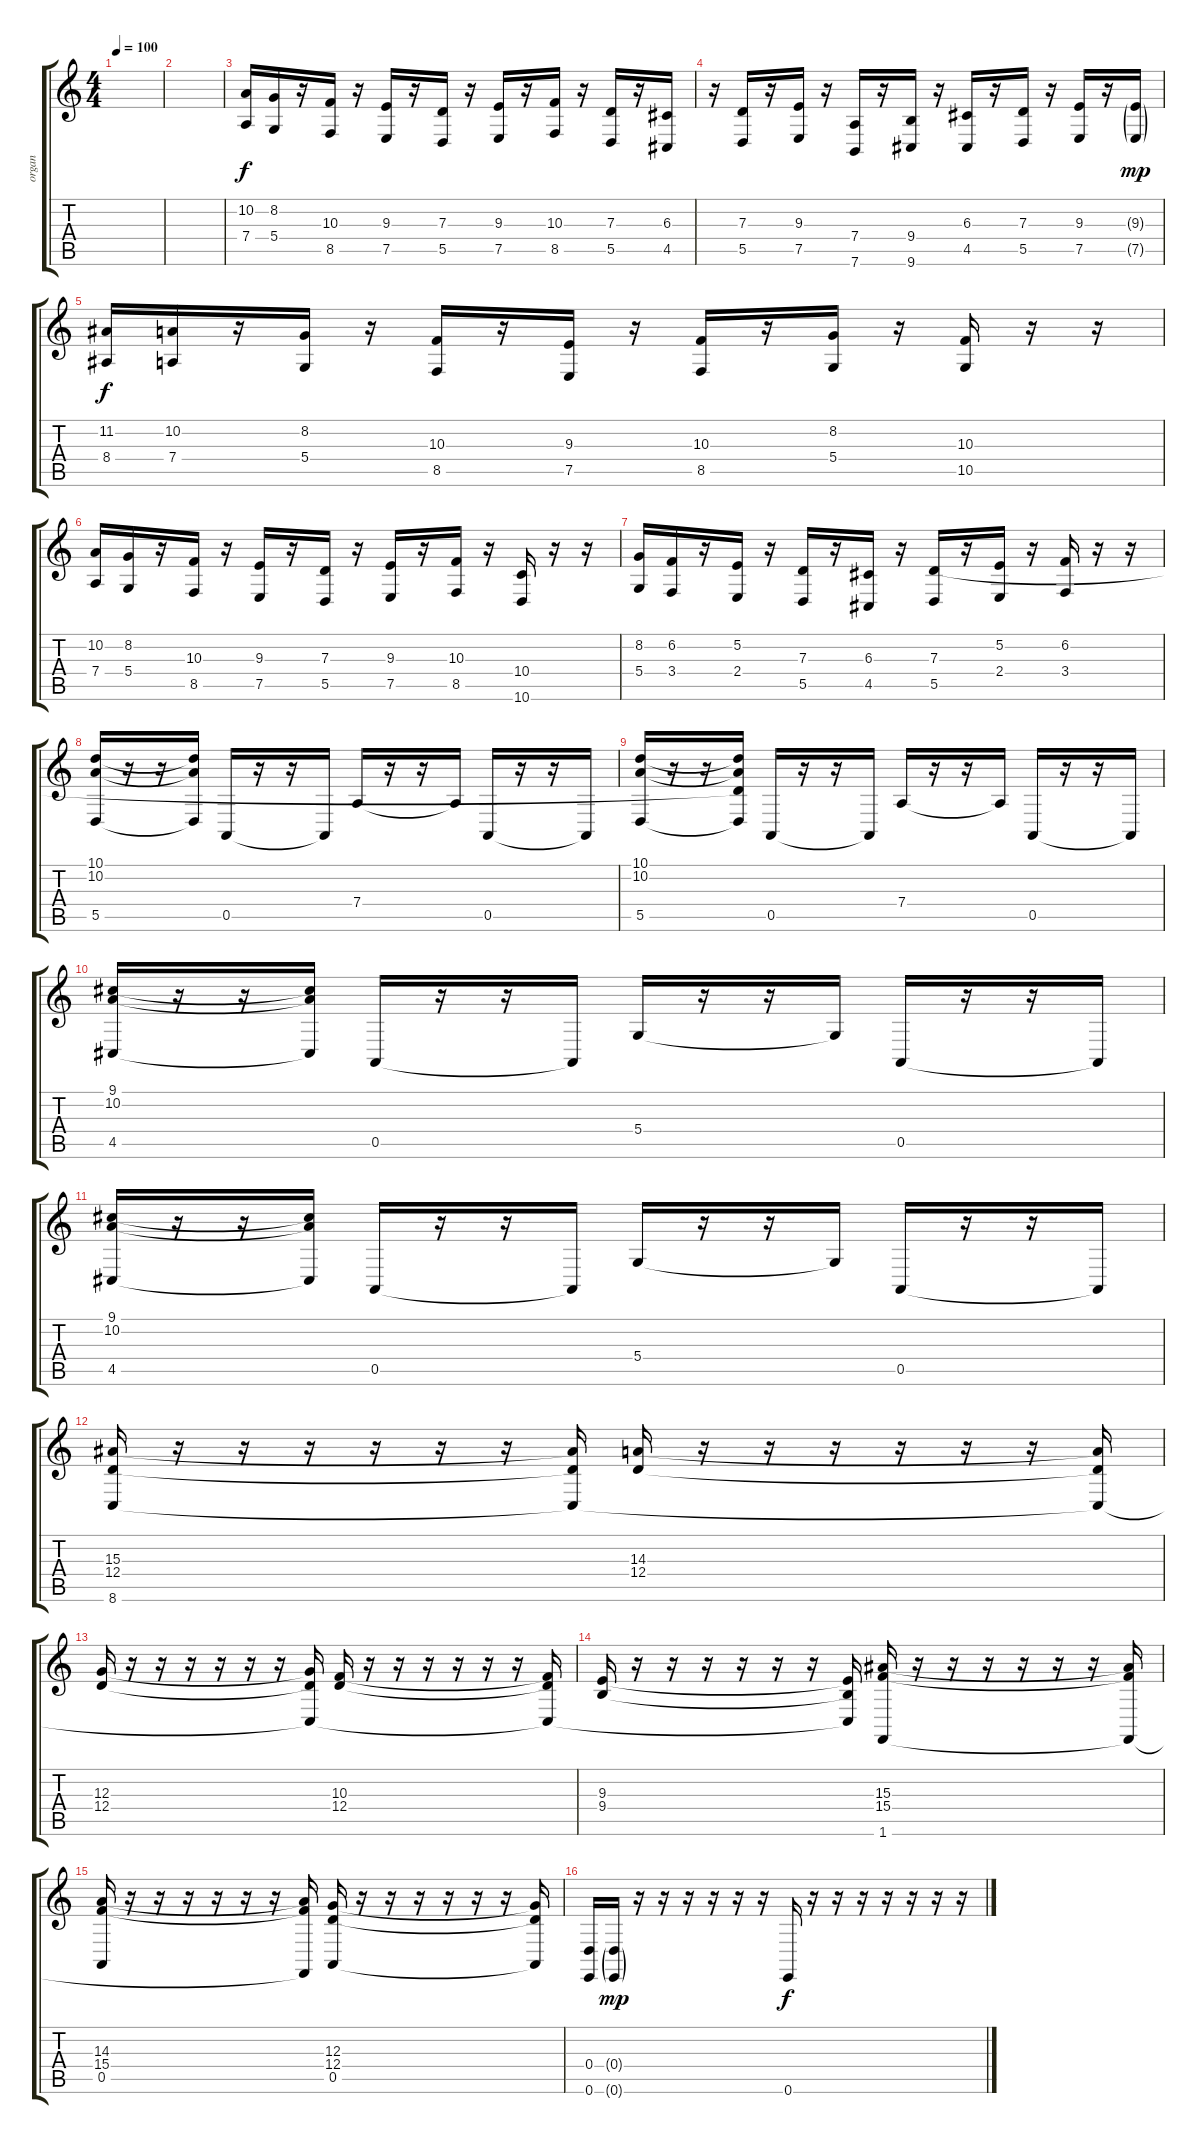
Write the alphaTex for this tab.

\track ("organ" "organ") {instrument percussiveorgan}
\staff {score tabs}
\tuning (E4 B3 G3 D3 A2 E2) {hide}
\ts (4 4)
\tempo 100
\clef g2
\ks c
|
|
(10.2 7.4).16 (8.2 5.4).16 r.16 (10.3 8.5).16 r.16 (9.3 7.5).16 r.16 (7.3 5.5).16 r.16 (9.3 7.5).16 r.16 (10.3 8.5).16 r.16 (7.3 5.5).16 r.16 (6.3 4.5).16 |
r.16 (7.3 5.5).16 r.16 (9.3 7.5).16 r.16 (7.4 7.6).16 r.16 (9.4 9.6).16 r.16 (6.3 4.5).16 r.16 (7.3 5.5).16 r.16 (9.3 7.5).16 r.16 (9.3{g} 7.5{g}).16{dy mp} |
(11.2 8.4).16{dy f} (10.2 7.4).16 r.16 (8.2 5.4).16 r.16 (10.3 8.5).16 r.16 (9.3 7.5).16 r.16 (10.3 8.5).16 r.16 (8.2 5.4).16 r.16 (10.3 10.5).16 r.16 r.16 |
(10.2 7.4).16 (8.2 5.4).16 r.16 (10.3 8.5).16 r.16 (9.3 7.5).16 r.16 (7.3 5.5).16 r.16 (9.3 7.5).16 r.16 (10.3 8.5).16 r.16 (10.4 10.6).16 r.16 r.16 |
(8.2 5.4).16 (6.2 3.4).16 r.16 (5.2 2.4).16 r.16 (7.3 5.5).16 r.16 (6.3 4.5).16 r.16 (7.3 5.5).16 r.16 (5.2 2.4).16 r.16 (6.2 3.4).16 r.16 r.16 |
(10.1 10.2 5.5).16 r.16 r.16 (10.1{t} 10.2{t} 5.5{t}).16 0.5.16 r.16 r.16 0.5{t}.16 7.4.16 r.16 r.16 7.4{t}.16 0.5.16 r.16 r.16 0.5{t}.16 |
(10.1 10.2 5.5).16 r.16 r.16 (10.1{t} 10.2{t} 7.3{t} 5.5{t}).16 0.5.16 r.16 r.16 0.5{t}.16 7.4.16 r.16 r.16 7.4{t}.16 0.5.16 r.16 r.16 0.5{t}.16 |
(9.1 10.2 4.5).16 r.16 r.16 (9.1{t} 10.2{t} 4.5{t}).16 0.5.16 r.16 r.16 0.5{t}.16 5.4.16 r.16 r.16 5.4{t}.16 0.5.16 r.16 r.16 0.5{t}.16 |
(9.1 10.2 4.5).16 r.16 r.16 (9.1{t} 10.2{t} 4.5{t}).16 0.5.16 r.16 r.16 0.5{t}.16 5.4.16 r.16 r.16 5.4{t}.16 0.5.16 r.16 r.16 0.5{t}.16 |
(15.3 12.4 8.6).16 r.16 r.16 r.16 r.16 r.16 r.16 (15.3{t} 12.4{t} 8.6{t}).16 (14.3 12.4).16 r.16 r.16 r.16 r.16 r.16 r.16 (14.3{t} 12.4{t} 8.6{t}).16 |
(12.3 12.4).16 r.16 r.16 r.16 r.16 r.16 r.16 (12.3{t} 12.4{t} 8.6{t}).16 (10.3 12.4).16 r.16 r.16 r.16 r.16 r.16 r.16 (10.3{t} 12.4{t} 8.6{t}).16 |
(9.3 9.4).16 r.16 r.16 r.16 r.16 r.16 r.16 (9.3{t} 9.4{t} 8.6{t}).16 (15.3 15.4 1.6).16 r.16 r.16 r.16 r.16 r.16 r.16 (15.3{t} 15.4{t} 1.6{t}).16 |
(14.3 15.4 0.5).16 r.16 r.16 r.16 r.16 r.16 r.16 (14.3{t} 15.4{t} 1.6{t}).16 (12.3 12.4 0.5).16 r.16 r.16 r.16 r.16 r.16 r.16 (12.3{t} 12.4{t} 0.5{t}).16 |
(0.4 0.6).16 (0.4{g} 0.6{g}).16{dy mp} r.16 r.16 r.16 r.16 r.16 r.16 0.6.16{dy f} r.16 r.16 r.16 r.16 r.16 r.16 r.16
